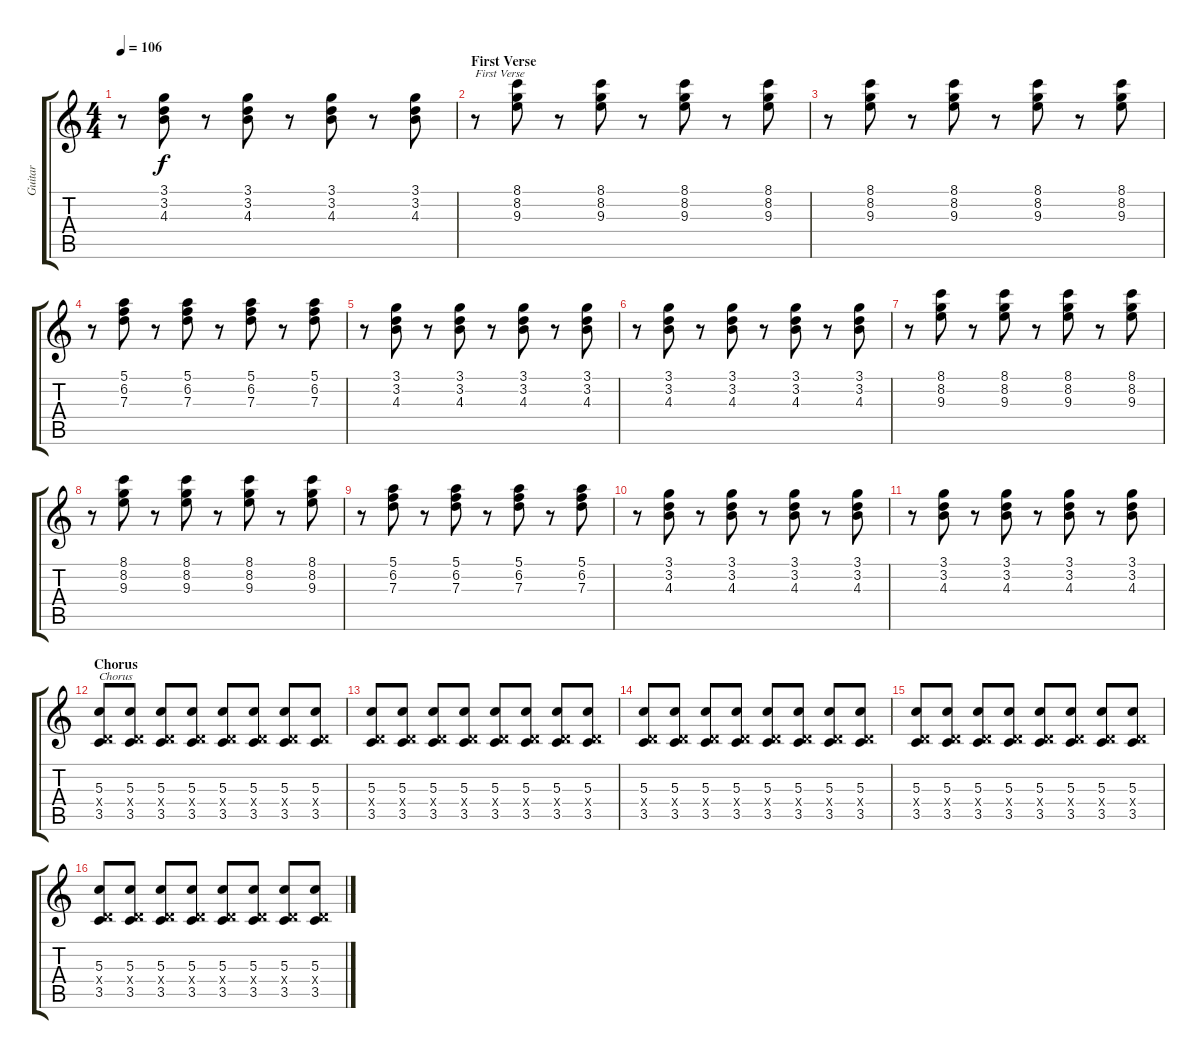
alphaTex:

\track ("Guitar" "Guitar") {instrument overdrivenguitar}
\staff {score tabs}
\tuning (E4 B3 G3 D3 A2 E2) {hide}
\ts (4 4)
\tempo 106
\clef g2
\ks c
r.8{dy f} (3.1 3.2 4.3).8 r.8 (3.1 3.2 4.3).8 r.8 (3.1 3.2 4.3).8 r.8 (3.1 3.2 4.3).8 |
\section ("" "First Verse")
r.8{txt "First Verse"} (8.1 8.2 9.3).8 r.8 (8.1 8.2 9.3).8 r.8 (8.1 8.2 9.3).8 r.8 (8.1 8.2 9.3).8 |
r.8 (8.1 8.2 9.3).8 r.8 (8.1 8.2 9.3).8 r.8 (8.1 8.2 9.3).8 r.8 (8.1 8.2 9.3).8 |
r.8 (5.1 6.2 7.3).8 r.8 (5.1 6.2 7.3).8 r.8 (5.1 6.2 7.3).8 r.8 (5.1 6.2 7.3).8 |
r.8 (3.1 3.2 4.3).8 r.8 (3.1 3.2 4.3).8 r.8 (3.1 3.2 4.3).8 r.8 (3.1 3.2 4.3).8 |
r.8 (3.1 3.2 4.3).8 r.8 (3.1 3.2 4.3).8 r.8 (3.1 3.2 4.3).8 r.8 (3.1 3.2 4.3).8 |
r.8 (8.1 8.2 9.3).8 r.8 (8.1 8.2 9.3).8 r.8 (8.1 8.2 9.3).8 r.8 (8.1 8.2 9.3).8 |
r.8 (8.1 8.2 9.3).8 r.8 (8.1 8.2 9.3).8 r.8 (8.1 8.2 9.3).8 r.8 (8.1 8.2 9.3).8 |
r.8 (5.1 6.2 7.3).8 r.8 (5.1 6.2 7.3).8 r.8 (5.1 6.2 7.3).8 r.8 (5.1 6.2 7.3).8 |
r.8 (3.1 3.2 4.3).8 r.8 (3.1 3.2 4.3).8 r.8 (3.1 3.2 4.3).8 r.8 (3.1 3.2 4.3).8 |
r.8 (3.1 3.2 4.3).8 r.8 (3.1 3.2 4.3).8 r.8 (3.1 3.2 4.3).8 r.8 (3.1 3.2 4.3).8 |
\section ("" "Chorus")
(5.3 0.4{x} 3.5).8{txt "Chorus"} (5.3 0.4{x} 3.5).8 (5.3 0.4{x} 3.5).8 (5.3 0.4{x} 3.5).8 (5.3 0.4{x} 3.5).8 (5.3 0.4{x} 3.5).8 (5.3 0.4{x} 3.5).8 (5.3 0.4{x} 3.5).8 |
(5.3 0.4{x} 3.5).8 (5.3 0.4{x} 3.5).8 (5.3 0.4{x} 3.5).8 (5.3 0.4{x} 3.5).8 (5.3 0.4{x} 3.5).8 (5.3 0.4{x} 3.5).8 (5.3 0.4{x} 3.5).8 (5.3 0.4{x} 3.5).8 |
(5.3 0.4{x} 3.5).8 (5.3 0.4{x} 3.5).8 (5.3 0.4{x} 3.5).8 (5.3 0.4{x} 3.5).8 (5.3 0.4{x} 3.5).8 (5.3 0.4{x} 3.5).8 (5.3 0.4{x} 3.5).8 (5.3 0.4{x} 3.5).8 |
(5.3 0.4{x} 3.5).8 (5.3 0.4{x} 3.5).8 (5.3 0.4{x} 3.5).8 (5.3 0.4{x} 3.5).8 (5.3 0.4{x} 3.5).8 (5.3 0.4{x} 3.5).8 (5.3 0.4{x} 3.5).8 (5.3 0.4{x} 3.5).8 |
(5.3 0.4{x} 3.5).8 (5.3 0.4{x} 3.5).8 (5.3 0.4{x} 3.5).8 (5.3 0.4{x} 3.5).8 (5.3 0.4{x} 3.5).8 (5.3 0.4{x} 3.5).8 (5.3 0.4{x} 3.5).8 (5.3 0.4{x} 3.5).8
